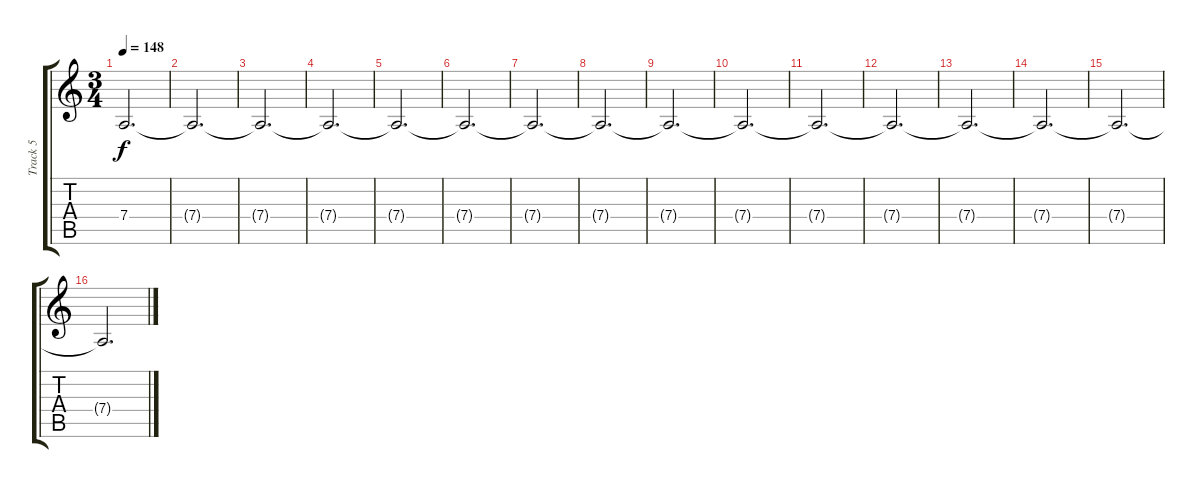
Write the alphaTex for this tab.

\track ("Track 5" "Track 5") {instrument electricpiano1}
\staff {score tabs}
\tuning (E4 B3 G3 D3 A2 E2) {hide}
\ts (3 4)
\tempo 148
\clef g2
\ks c
7.4{t}.2{d dy f} |
7.4{t}.2{d} |
7.4{t}.2{d} |
7.4{t}.2{d} |
7.4{t}.2{d} |
7.4{t}.2{d} |
7.4{t}.2{d} |
7.4{t}.2{d} |
7.4{t}.2{d} |
7.4{t}.2{d} |
7.4{t}.2{d} |
7.4{t}.2{d} |
7.4{t}.2{d} |
7.4{t}.2{d} |
7.4{t}.2{d} |
7.4{t}.2{d}
